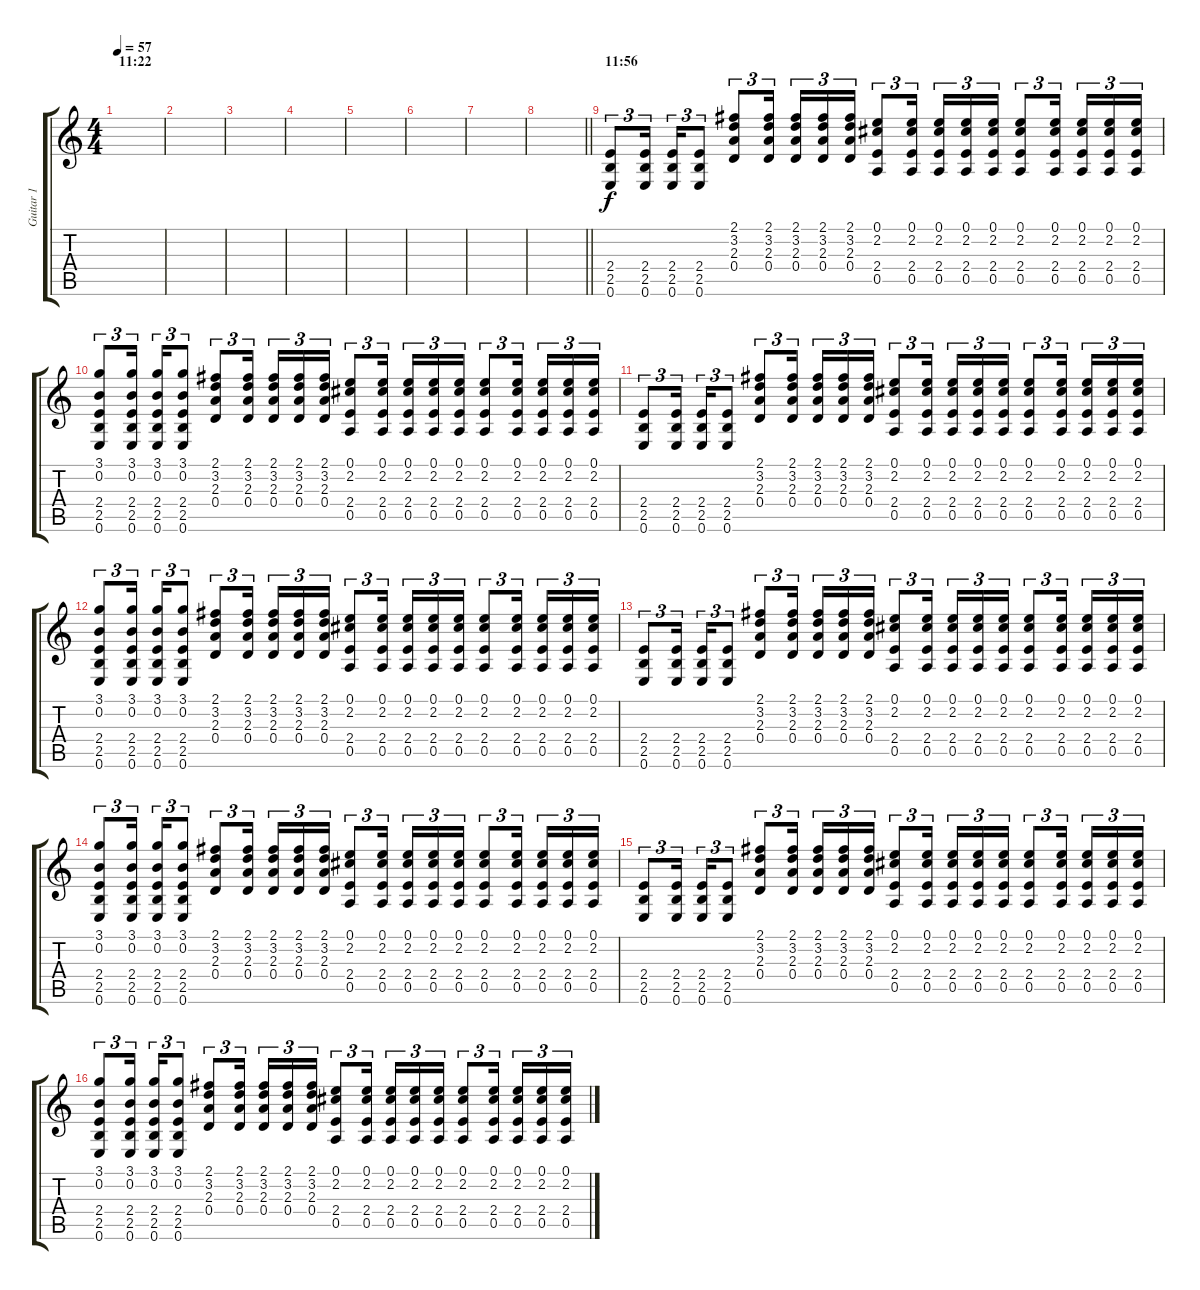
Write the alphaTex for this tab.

\track ("Guitar 1" "Guitar 1") {instrument acousticguitarsteel}
\staff {score tabs}
\tuning (E4 B3 G3 D3 A2 E2) {hide}
\ts (4 4)
\section ("" "11:22")
\tempo 57
\clef g2
\ks c
|
|
|
|
|
|
|
\barLineRight lightlight
|
\section ("" "11:56")
(2.4 2.5 0.6).8{tu (3 2) dy f} (2.4 2.5 0.6).16{tu (3 2) beam splitsecondary} (2.4 2.5 0.6).16{tu (3 2)} (2.4 2.5 0.6).8{tu (3 2)} (2.1 3.2 2.3 0.4).8{tu (3 2)} (2.1 3.2 2.3 0.4).16{tu (3 2) beam splitsecondary} (2.1 3.2 2.3 0.4).16{tu (3 2)} (2.1 3.2 2.3 0.4).16{tu (3 2)} (2.1 3.2 2.3 0.4).16{tu (3 2)} (0.1 2.2 2.4 0.5).8{tu (3 2)} (0.1 2.2 2.4 0.5).16{tu (3 2) beam splitsecondary} (0.1 2.2 2.4 0.5).16{tu (3 2)} (0.1 2.2 2.4 0.5).16{tu (3 2)} (0.1 2.2 2.4 0.5).16{tu (3 2)} (0.1 2.2 2.4 0.5).8{tu (3 2)} (0.1 2.2 2.4 0.5).16{tu (3 2) beam splitsecondary} (0.1 2.2 2.4 0.5).16{tu (3 2)} (0.1 2.2 2.4 0.5).16{tu (3 2)} (0.1 2.2 2.4 0.5).16{tu (3 2)} |
(3.1 0.2 2.4 2.5 0.6).8{tu (3 2)} (3.1 0.2 2.4 2.5 0.6).16{tu (3 2) beam splitsecondary} (3.1 0.2 2.4 2.5 0.6).16{tu (3 2)} (3.1 0.2 2.4 2.5 0.6).8{tu (3 2)} (2.1 3.2 2.3 0.4).8{tu (3 2)} (2.1 3.2 2.3 0.4).16{tu (3 2) beam splitsecondary} (2.1 3.2 2.3 0.4).16{tu (3 2)} (2.1 3.2 2.3 0.4).16{tu (3 2)} (2.1 3.2 2.3 0.4).16{tu (3 2)} (0.1 2.2 2.4 0.5).8{tu (3 2)} (0.1 2.2 2.4 0.5).16{tu (3 2) beam splitsecondary} (0.1 2.2 2.4 0.5).16{tu (3 2)} (0.1 2.2 2.4 0.5).16{tu (3 2)} (0.1 2.2 2.4 0.5).16{tu (3 2)} (0.1 2.2 2.4 0.5).8{tu (3 2)} (0.1 2.2 2.4 0.5).16{tu (3 2) beam splitsecondary} (0.1 2.2 2.4 0.5).16{tu (3 2)} (0.1 2.2 2.4 0.5).16{tu (3 2)} (0.1 2.2 2.4 0.5).16{tu (3 2)} |
(2.4 2.5 0.6).8{tu (3 2)} (2.4 2.5 0.6).16{tu (3 2) beam splitsecondary} (2.4 2.5 0.6).16{tu (3 2)} (2.4 2.5 0.6).8{tu (3 2)} (2.1 3.2 2.3 0.4).8{tu (3 2)} (2.1 3.2 2.3 0.4).16{tu (3 2) beam splitsecondary} (2.1 3.2 2.3 0.4).16{tu (3 2)} (2.1 3.2 2.3 0.4).16{tu (3 2)} (2.1 3.2 2.3 0.4).16{tu (3 2)} (0.1 2.2 2.4 0.5).8{tu (3 2)} (0.1 2.2 2.4 0.5).16{tu (3 2) beam splitsecondary} (0.1 2.2 2.4 0.5).16{tu (3 2)} (0.1 2.2 2.4 0.5).16{tu (3 2)} (0.1 2.2 2.4 0.5).16{tu (3 2)} (0.1 2.2 2.4 0.5).8{tu (3 2)} (0.1 2.2 2.4 0.5).16{tu (3 2) beam splitsecondary} (0.1 2.2 2.4 0.5).16{tu (3 2)} (0.1 2.2 2.4 0.5).16{tu (3 2)} (0.1 2.2 2.4 0.5).16{tu (3 2)} |
(3.1 0.2 2.4 2.5 0.6).8{tu (3 2)} (3.1 0.2 2.4 2.5 0.6).16{tu (3 2) beam splitsecondary} (3.1 0.2 2.4 2.5 0.6).16{tu (3 2)} (3.1 0.2 2.4 2.5 0.6).8{tu (3 2)} (2.1 3.2 2.3 0.4).8{tu (3 2)} (2.1 3.2 2.3 0.4).16{tu (3 2) beam splitsecondary} (2.1 3.2 2.3 0.4).16{tu (3 2)} (2.1 3.2 2.3 0.4).16{tu (3 2)} (2.1 3.2 2.3 0.4).16{tu (3 2)} (0.1 2.2 2.4 0.5).8{tu (3 2)} (0.1 2.2 2.4 0.5).16{tu (3 2) beam splitsecondary} (0.1 2.2 2.4 0.5).16{tu (3 2)} (0.1 2.2 2.4 0.5).16{tu (3 2)} (0.1 2.2 2.4 0.5).16{tu (3 2)} (0.1 2.2 2.4 0.5).8{tu (3 2)} (0.1 2.2 2.4 0.5).16{tu (3 2) beam splitsecondary} (0.1 2.2 2.4 0.5).16{tu (3 2)} (0.1 2.2 2.4 0.5).16{tu (3 2)} (0.1 2.2 2.4 0.5).16{tu (3 2)} |
(2.4 2.5 0.6).8{tu (3 2)} (2.4 2.5 0.6).16{tu (3 2) beam splitsecondary} (2.4 2.5 0.6).16{tu (3 2)} (2.4 2.5 0.6).8{tu (3 2)} (2.1 3.2 2.3 0.4).8{tu (3 2)} (2.1 3.2 2.3 0.4).16{tu (3 2) beam splitsecondary} (2.1 3.2 2.3 0.4).16{tu (3 2)} (2.1 3.2 2.3 0.4).16{tu (3 2)} (2.1 3.2 2.3 0.4).16{tu (3 2)} (0.1 2.2 2.4 0.5).8{tu (3 2)} (0.1 2.2 2.4 0.5).16{tu (3 2) beam splitsecondary} (0.1 2.2 2.4 0.5).16{tu (3 2)} (0.1 2.2 2.4 0.5).16{tu (3 2)} (0.1 2.2 2.4 0.5).16{tu (3 2)} (0.1 2.2 2.4 0.5).8{tu (3 2)} (0.1 2.2 2.4 0.5).16{tu (3 2) beam splitsecondary} (0.1 2.2 2.4 0.5).16{tu (3 2)} (0.1 2.2 2.4 0.5).16{tu (3 2)} (0.1 2.2 2.4 0.5).16{tu (3 2)} |
(3.1 0.2 2.4 2.5 0.6).8{tu (3 2)} (3.1 0.2 2.4 2.5 0.6).16{tu (3 2) beam splitsecondary} (3.1 0.2 2.4 2.5 0.6).16{tu (3 2)} (3.1 0.2 2.4 2.5 0.6).8{tu (3 2)} (2.1 3.2 2.3 0.4).8{tu (3 2)} (2.1 3.2 2.3 0.4).16{tu (3 2) beam splitsecondary} (2.1 3.2 2.3 0.4).16{tu (3 2)} (2.1 3.2 2.3 0.4).16{tu (3 2)} (2.1 3.2 2.3 0.4).16{tu (3 2)} (0.1 2.2 2.4 0.5).8{tu (3 2)} (0.1 2.2 2.4 0.5).16{tu (3 2) beam splitsecondary} (0.1 2.2 2.4 0.5).16{tu (3 2)} (0.1 2.2 2.4 0.5).16{tu (3 2)} (0.1 2.2 2.4 0.5).16{tu (3 2)} (0.1 2.2 2.4 0.5).8{tu (3 2)} (0.1 2.2 2.4 0.5).16{tu (3 2) beam splitsecondary} (0.1 2.2 2.4 0.5).16{tu (3 2)} (0.1 2.2 2.4 0.5).16{tu (3 2)} (0.1 2.2 2.4 0.5).16{tu (3 2)} |
(2.4 2.5 0.6).8{tu (3 2)} (2.4 2.5 0.6).16{tu (3 2) beam splitsecondary} (2.4 2.5 0.6).16{tu (3 2)} (2.4 2.5 0.6).8{tu (3 2)} (2.1 3.2 2.3 0.4).8{tu (3 2)} (2.1 3.2 2.3 0.4).16{tu (3 2) beam splitsecondary} (2.1 3.2 2.3 0.4).16{tu (3 2)} (2.1 3.2 2.3 0.4).16{tu (3 2)} (2.1 3.2 2.3 0.4).16{tu (3 2)} (0.1 2.2 2.4 0.5).8{tu (3 2)} (0.1 2.2 2.4 0.5).16{tu (3 2) beam splitsecondary} (0.1 2.2 2.4 0.5).16{tu (3 2)} (0.1 2.2 2.4 0.5).16{tu (3 2)} (0.1 2.2 2.4 0.5).16{tu (3 2)} (0.1 2.2 2.4 0.5).8{tu (3 2)} (0.1 2.2 2.4 0.5).16{tu (3 2) beam splitsecondary} (0.1 2.2 2.4 0.5).16{tu (3 2)} (0.1 2.2 2.4 0.5).16{tu (3 2)} (0.1 2.2 2.4 0.5).16{tu (3 2)} |
(3.1 0.2 2.4 2.5 0.6).8{tu (3 2)} (3.1 0.2 2.4 2.5 0.6).16{tu (3 2) beam splitsecondary} (3.1 0.2 2.4 2.5 0.6).16{tu (3 2)} (3.1 0.2 2.4 2.5 0.6).8{tu (3 2)} (2.1 3.2 2.3 0.4).8{tu (3 2)} (2.1 3.2 2.3 0.4).16{tu (3 2) beam splitsecondary} (2.1 3.2 2.3 0.4).16{tu (3 2)} (2.1 3.2 2.3 0.4).16{tu (3 2)} (2.1 3.2 2.3 0.4).16{tu (3 2)} (0.1 2.2 2.4 0.5).8{tu (3 2)} (0.1 2.2 2.4 0.5).16{tu (3 2) beam splitsecondary} (0.1 2.2 2.4 0.5).16{tu (3 2)} (0.1 2.2 2.4 0.5).16{tu (3 2)} (0.1 2.2 2.4 0.5).16{tu (3 2)} (0.1 2.2 2.4 0.5).8{tu (3 2)} (0.1 2.2 2.4 0.5).16{tu (3 2) beam splitsecondary} (0.1 2.2 2.4 0.5).16{tu (3 2)} (0.1 2.2 2.4 0.5).16{tu (3 2)} (0.1 2.2 2.4 0.5).16{tu (3 2)}
